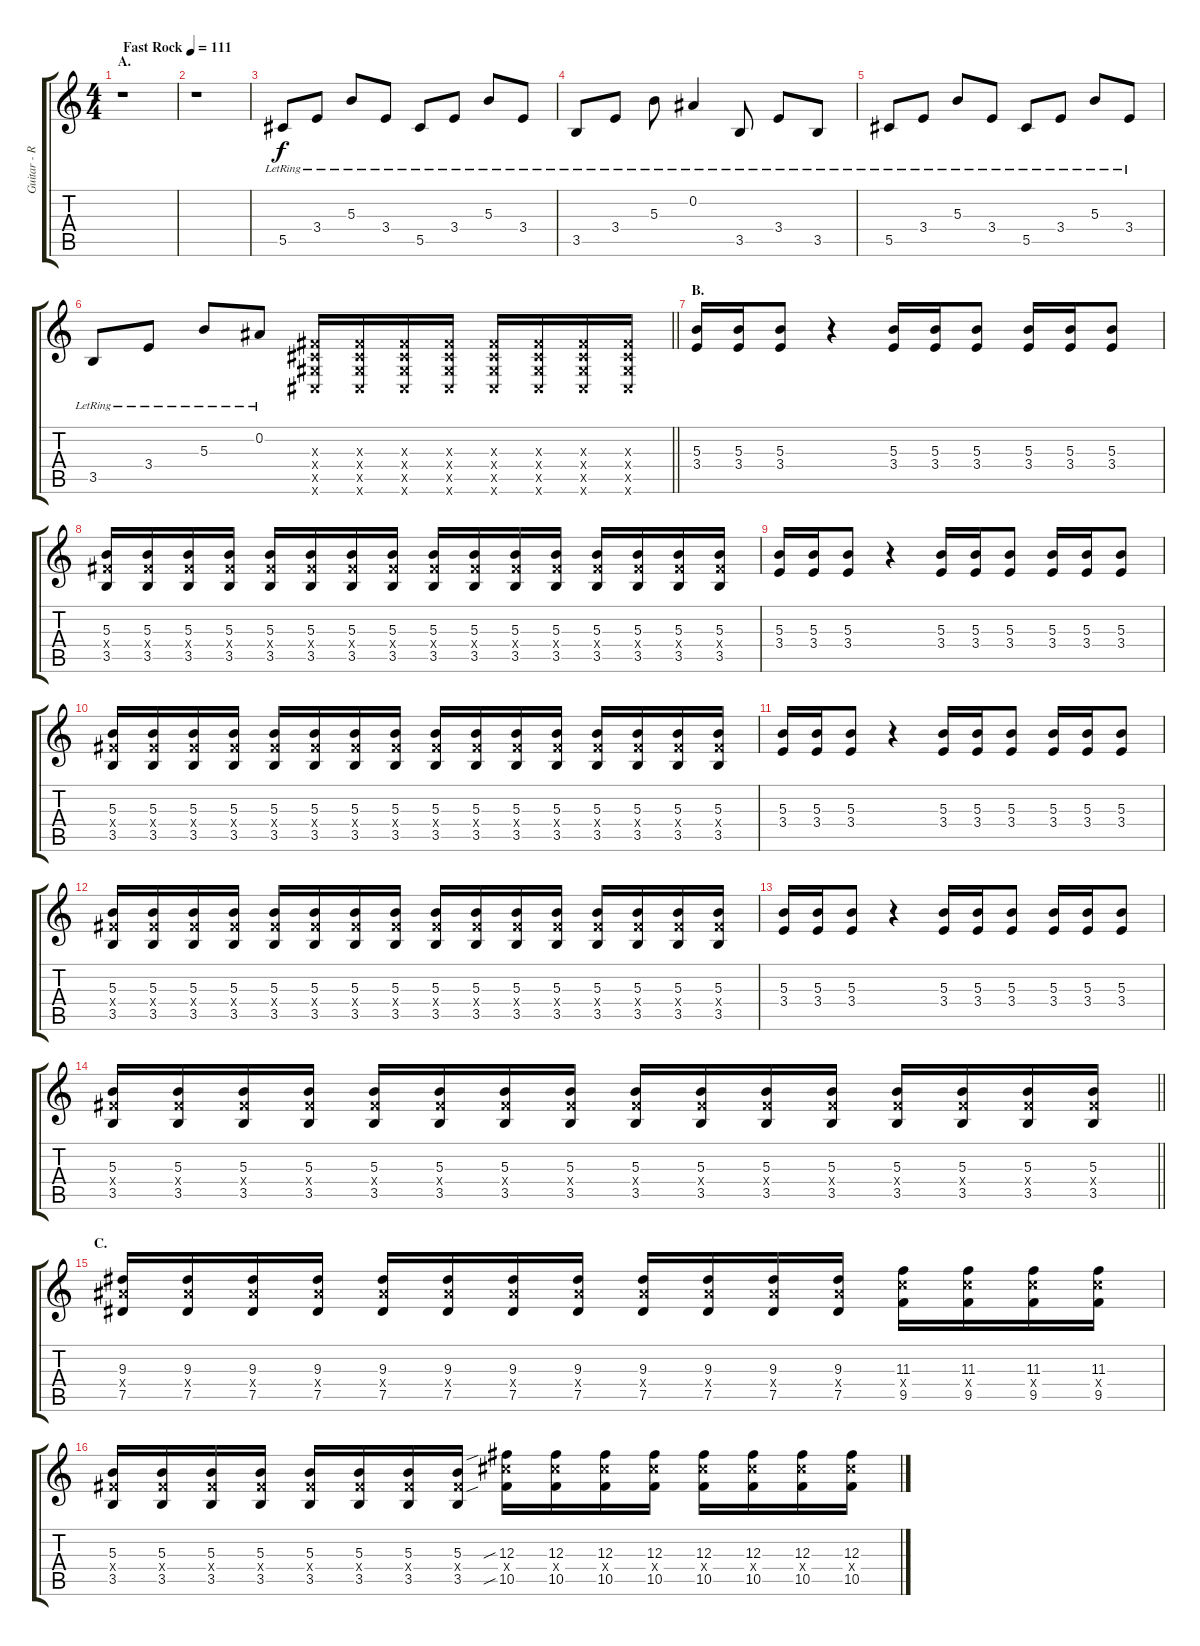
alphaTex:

\track ("Guitar - Right" "Guitar - R") {instrument distortionguitar}
\staff {score tabs}
\tuning (Eb4 Bb3 Gb3 Db3 Ab2 Db2) {hide}
\ts (4 4)
\section ("" "A.")
\tempo (111 "Fast Rock")
\clef g2
\ks c
r.1{dy f volume 12 instrument electricguitarjazz} |
r.1 |
5.5{lr}.8 3.4{lr}.8 5.3{lr}.8 3.4{lr}.8 5.5{lr}.8 3.4{lr}.8 5.3{lr}.8 3.4{lr}.8 |
3.5{lr}.8 3.4{lr}.8 5.3{lr}.8 0.2{lr}.4 3.5{lr}.8 3.4{lr}.8 3.5{lr}.8 |
5.5{lr}.8 3.4{lr}.8 5.3{lr}.8 3.4{lr}.8 5.5{lr}.8 3.4{lr}.8 5.3{lr}.8 3.4{lr}.8 |
\barLineRight lightlight
3.5{lr}.8 3.4{lr}.8 5.3{lr}.8 0.2{lr}.8 (0.3{x} 0.4{x} 0.5{x} 0.6{x}).16{volume 14 instrument distortionguitar} (0.3{x} 0.4{x} 0.5{x} 0.6{x}).16 (0.3{x} 0.4{x} 0.5{x} 0.6{x}).16 (0.3{x} 0.4{x} 0.5{x} 0.6{x}).16 (0.3{x} 0.4{x} 0.5{x} 0.6{x}).16 (0.3{x} 0.4{x} 0.5{x} 0.6{x}).16 (0.3{x} 0.4{x} 0.5{x} 0.6{x}).16 (0.3{x} 0.4{x} 0.5{x} 0.6{x}).16 |
\section ("" "B.")
(5.3 3.4).16 (5.3 3.4).16 (5.3 3.4).8 r.4 (5.3 3.4).16 (5.3 3.4).16 (5.3 3.4).8 (5.3 3.4).16 (5.3 3.4).16 (5.3 3.4).8 |
(5.3 5.4{x} 3.5).16 (5.3 5.4{x} 3.5).16 (5.3 5.4{x} 3.5).16 (5.3 5.4{x} 3.5).16 (5.3 5.4{x} 3.5).16 (5.3 5.4{x} 3.5).16 (5.3 5.4{x} 3.5).16 (5.3 5.4{x} 3.5).16 (5.3 5.4{x} 3.5).16 (5.3 5.4{x} 3.5).16 (5.3 5.4{x} 3.5).16 (5.3 5.4{x} 3.5).16 (5.3 5.4{x} 3.5).16 (5.3 5.4{x} 3.5).16 (5.3 5.4{x} 3.5).16 (5.3 5.4{x} 3.5).16 |
(5.3 3.4).16 (5.3 3.4).16 (5.3 3.4).8 r.4 (5.3 3.4).16 (5.3 3.4).16 (5.3 3.4).8 (5.3 3.4).16 (5.3 3.4).16 (5.3 3.4).8 |
(5.3 5.4{x} 3.5).16 (5.3 5.4{x} 3.5).16 (5.3 5.4{x} 3.5).16 (5.3 5.4{x} 3.5).16 (5.3 5.4{x} 3.5).16 (5.3 5.4{x} 3.5).16 (5.3 5.4{x} 3.5).16 (5.3 5.4{x} 3.5).16 (5.3 5.4{x} 3.5).16 (5.3 5.4{x} 3.5).16 (5.3 5.4{x} 3.5).16 (5.3 5.4{x} 3.5).16 (5.3 5.4{x} 3.5).16 (5.3 5.4{x} 3.5).16 (5.3 5.4{x} 3.5).16 (5.3 5.4{x} 3.5).16 |
(5.3 3.4).16 (5.3 3.4).16 (5.3 3.4).8 r.4 (5.3 3.4).16 (5.3 3.4).16 (5.3 3.4).8 (5.3 3.4).16 (5.3 3.4).16 (5.3 3.4).8 |
(5.3 5.4{x} 3.5).16 (5.3 5.4{x} 3.5).16 (5.3 5.4{x} 3.5).16 (5.3 5.4{x} 3.5).16 (5.3 5.4{x} 3.5).16 (5.3 5.4{x} 3.5).16 (5.3 5.4{x} 3.5).16 (5.3 5.4{x} 3.5).16 (5.3 5.4{x} 3.5).16 (5.3 5.4{x} 3.5).16 (5.3 5.4{x} 3.5).16 (5.3 5.4{x} 3.5).16 (5.3 5.4{x} 3.5).16 (5.3 5.4{x} 3.5).16 (5.3 5.4{x} 3.5).16 (5.3 5.4{x} 3.5).16 |
(5.3 3.4).16 (5.3 3.4).16 (5.3 3.4).8 r.4 (5.3 3.4).16 (5.3 3.4).16 (5.3 3.4).8 (5.3 3.4).16 (5.3 3.4).16 (5.3 3.4).8 |
\barLineRight lightlight
(5.3 5.4{x} 3.5).16 (5.3 5.4{x} 3.5).16 (5.3 5.4{x} 3.5).16 (5.3 5.4{x} 3.5).16 (5.3 5.4{x} 3.5).16 (5.3 5.4{x} 3.5).16 (5.3 5.4{x} 3.5).16 (5.3 5.4{x} 3.5).16 (5.3 5.4{x} 3.5).16 (5.3 5.4{x} 3.5).16 (5.3 5.4{x} 3.5).16 (5.3 5.4{x} 3.5).16 (5.3 5.4{x} 3.5).16 (5.3 5.4{x} 3.5).16 (5.3 5.4{x} 3.5).16 (5.3 5.4{x} 3.5).16 |
\section ("" "C.")
(9.3 9.4{x} 7.5).16 (9.3 9.4{x} 7.5).16 (9.3 9.4{x} 7.5).16 (9.3 9.4{x} 7.5).16 (9.3 9.4{x} 7.5).16 (9.3 9.4{x} 7.5).16 (9.3 9.4{x} 7.5).16 (9.3 9.4{x} 7.5).16 (9.3 9.4{x} 7.5).16 (9.3 9.4{x} 7.5).16 (9.3 9.4{x} 7.5).16 (9.3 9.4{x} 7.5).16 (11.3 11.4{x} 9.5).16 (11.3 11.4{x} 9.5).16 (11.3 11.4{x} 9.5).16 (11.3 11.4{x} 9.5).16 |
(5.3 5.4{x} 3.5).16 (5.3 5.4{x} 3.5).16 (5.3 5.4{x} 3.5).16 (5.3 5.4{x} 3.5).16 (5.3 5.4{x} 3.5).16 (5.3 5.4{x} 3.5).16 (5.3 5.4{x} 3.5).16 (5.3 5.4{x} 3.5).16 (12.3{sib} 12.4{x} 10.5{sib}).16 (12.3 12.4{x} 10.5).16 (12.3 12.4{x} 10.5).16 (12.3 12.4{x} 10.5).16 (12.3 12.4{x} 10.5).16 (12.3 12.4{x} 10.5).16 (12.3 12.4{x} 10.5).16 (12.3 12.4{x} 10.5).16
